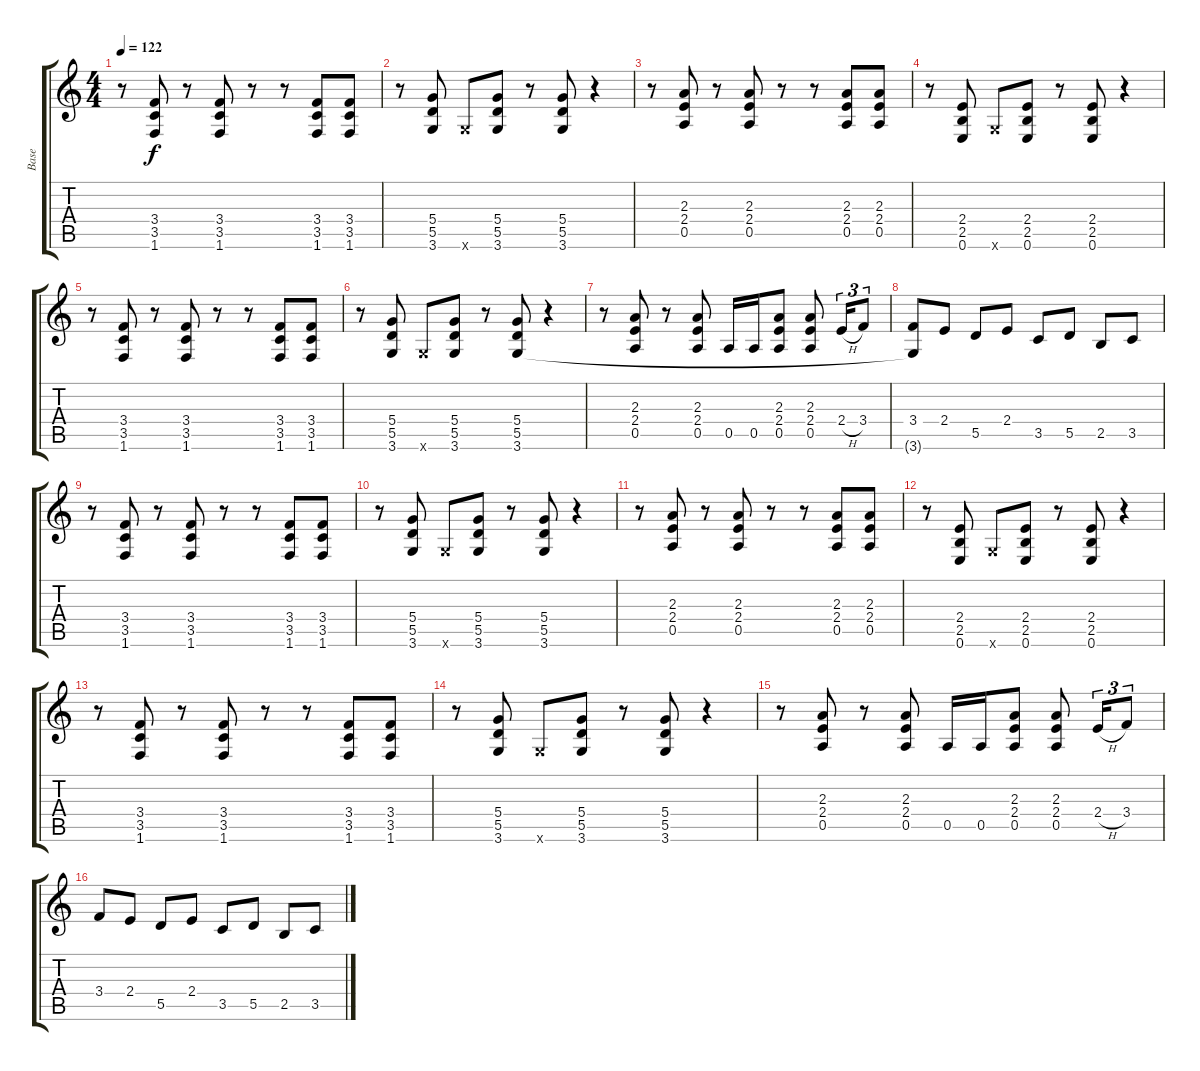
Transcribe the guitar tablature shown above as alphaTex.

\track ("Base" "Base") {instrument distortionguitar}
\staff {score tabs}
\tuning (E4 B3 G3 D3 A2 E2) {hide}
\ts (4 4)
\tempo 122
\clef g2
\ks c
r.8{dy f} (3.4 3.5 1.6).8 r.8 (3.4 3.5 1.6).8 r.8 r.8 (3.4 3.5 1.6).8 (3.4 3.5 1.6).8 |
r.8 (5.4 5.5 3.6).8 3.6{x}.8 (5.4 5.5 3.6).8 r.8 (5.4 5.5 3.6).8 r.4 |
r.8 (2.3 2.4 0.5).8 r.8 (2.3 2.4 0.5).8 r.8 r.8 (2.3 2.4 0.5).8 (2.3 2.4 0.5).8 |
r.8 (2.4 2.5 0.6).8 3.6{x}.8 (2.4 2.5 0.6).8 r.8 (2.4 2.5 0.6).8 r.4 |
r.8 (3.4 3.5 1.6).8 r.8 (3.4 3.5 1.6).8 r.8 r.8 (3.4 3.5 1.6).8 (3.4 3.5 1.6).8 |
r.8 (5.4 5.5 3.6).8 3.6{x}.8 (5.4 5.5 3.6).8 r.8 (5.4 5.5 3.6).8 r.4 |
r.8 (2.3 2.4 0.5).8 r.8 (2.3 2.4 0.5).8 0.5.16 0.5.16 (2.3 2.4 0.5).8 (2.3 2.4 0.5).8 2.4{h}.16{tu (3 2)} 3.4.8{tu (3 2)} |
(3.4 3.6{t}).8 2.4.8 5.5.8 2.4.8 3.5.8 5.5.8 2.5.8 3.5.8 |
r.8 (3.4 3.5 1.6).8 r.8 (3.4 3.5 1.6).8 r.8 r.8 (3.4 3.5 1.6).8 (3.4 3.5 1.6).8 |
r.8 (5.4 5.5 3.6).8 3.6{x}.8 (5.4 5.5 3.6).8 r.8 (5.4 5.5 3.6).8 r.4 |
r.8 (2.3 2.4 0.5).8 r.8 (2.3 2.4 0.5).8 r.8 r.8 (2.3 2.4 0.5).8 (2.3 2.4 0.5).8 |
r.8 (2.4 2.5 0.6).8 3.6{x}.8 (2.4 2.5 0.6).8 r.8 (2.4 2.5 0.6).8 r.4 |
r.8 (3.4 3.5 1.6).8 r.8 (3.4 3.5 1.6).8 r.8 r.8 (3.4 3.5 1.6).8 (3.4 3.5 1.6).8 |
r.8 (5.4 5.5 3.6).8 3.6{x}.8 (5.4 5.5 3.6).8 r.8 (5.4 5.5 3.6).8 r.4 |
r.8 (2.3 2.4 0.5).8 r.8 (2.3 2.4 0.5).8 0.5.16 0.5.16 (2.3 2.4 0.5).8 (2.3 2.4 0.5).8 2.4{h}.16{tu (3 2)} 3.4.8{tu (3 2)} |
3.4.8 2.4.8 5.5.8 2.4.8 3.5.8 5.5.8 2.5.8 3.5.8
